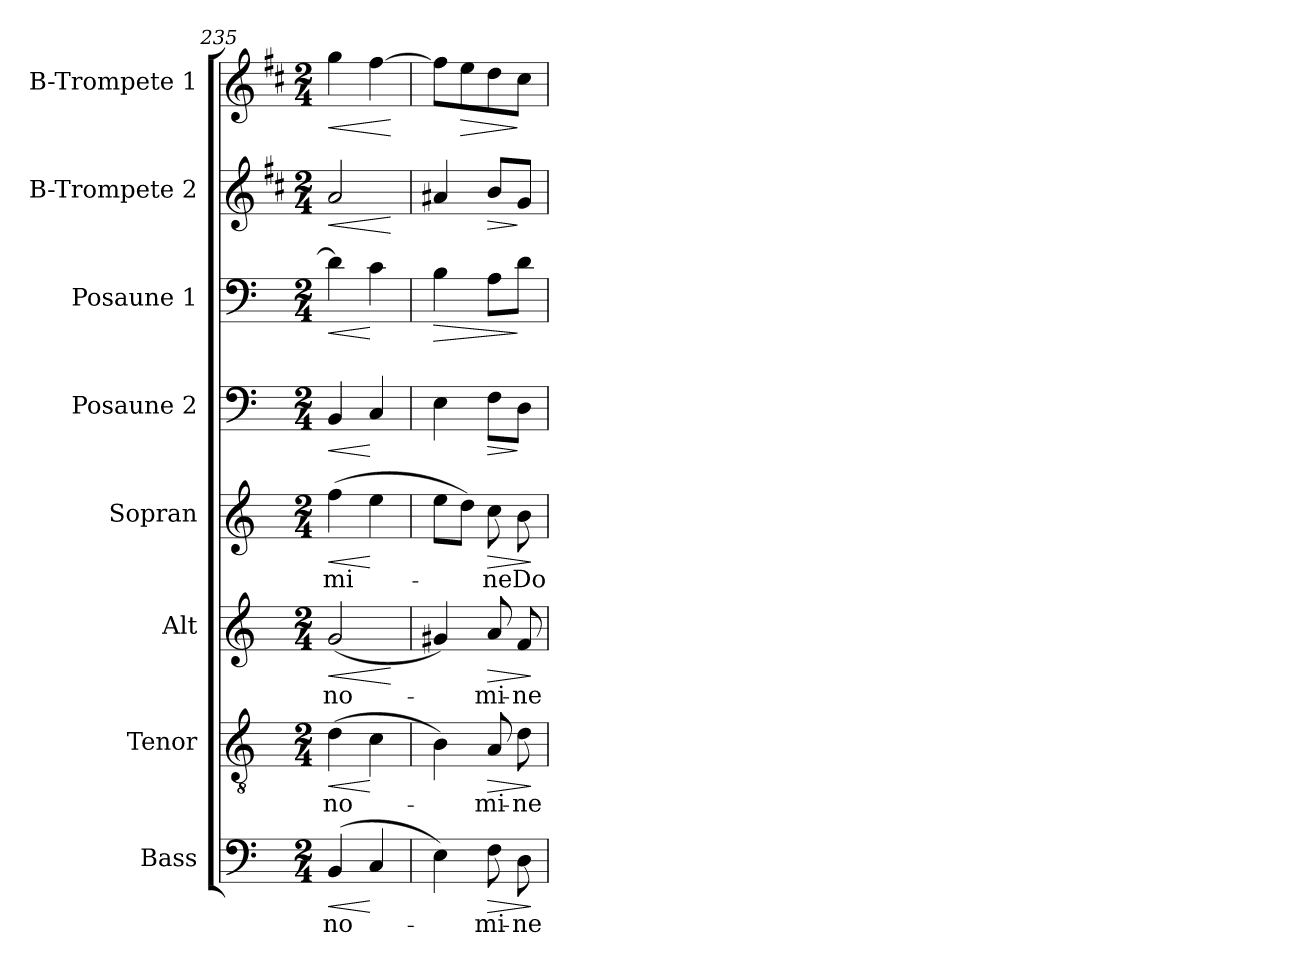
**kern	**text	**dynam	**kern	**text	**dynam	**kern	**text	**dynam	**kern	**text	**dynam	**kern	**dynam	**kern	**dynam	**kern	**dynam	**kern	**dynam
*part8	*part8	*part8	*part7	*part7	*part7	*part6	*part6	*part6	*part5	*part5	*part5	*part4	*part4	*part3	*part3	*part2	*part2	*part1	*part1
*staff8	*staff8	*staff8	*staff7	*staff7	*staff7	*staff6	*staff6	*staff6	*staff5	*staff5	*staff5	*staff4	*staff4	*staff3	*staff3	*staff2	*staff2	*staff1	*staff1
*I"Bass	*	*	*I"Tenor	*	*	*I"Alt	*	*	*I"Sopran	*	*	*I"Posaune 2	*	*I"Posaune 1	*	*I"B-Trompete 2	*	*I"B-Trompete 1	*
*I'B.	*	*	*I'T.	*	*	*I'A.	*	*	*I'S.	*	*	*I'Pos. 2	*	*I'Pos. 1	*	*I'B Trp. 2	*	*I'B Trp. 1	*
*clefF4	*	*	*clefGv2	*	*	*clefG2	*	*	*clefG2	*	*	*clefF4	*	*clefF4	*	*clefG2	*	*clefG2	*
*	*	*	*	*	*	*	*	*	*	*	*	*	*	*	*	*ITrd1c2	*	*ITrd1c2	*
*k[]	*	*	*k[]	*	*	*k[]	*	*	*k[]	*	*	*k[]	*	*k[]	*	*k[]	*	*k[]	*
*C:	*	*	*C:	*	*	*C:	*	*	*C:	*	*	*C:	*	*C:	*	*C:	*	*C:	*
*M2/4	*	*	*M2/4	*	*	*M2/4	*	*	*M2/4	*	*	*M2/4	*	*M2/4	*	*M2/4	*	*M2/4	*
=235	=235	=235	=235	=235	=235	=235	=235	=235	=235	=235	=235	=235	=235	=235	=235	=235	=235	=235	=235
!	!LO:LY:b	!LO:HP:b	!	!LO:LY:b	!LO:HP:b	!	!LO:LY:b	!LO:HP:b	!	!LO:LY:b	!LO:HP:b	!	!LO:HP:b	!	!LO:HP:b	!	!LO:HP:b	!	!LO:HP:b
(<4BB/	no-	<	(>4d\	no-	<	(<2g/	no-	<	(>4ff\	-mi-	<	4BB/	<	4d\]	<	2g/	<	4ff\	<
4C/	.	[	4c\	.	[	.	.	.	4ee\	.	[	4C/	[	4c\	[	.	.	[4ee\	.
.	.	.	.	.	.	.	.	[	.	.	.	.	.	.	.	.	[	.	[
=236	=236	=236	=236	=236	=236	=236	=236	=236	=236	=236	=236	=236	=236	=236	=236	=236	=236	=236	=236
!	!	!	!	!	!	!	!	!	!	!	!	!	!	!	!LO:HP:b	!	!	!	!
4E\)	.	.	4B\)	.	.	4g#X/)	.	.	8ee\L	.	.	4E\	.	4B\	>	4g#X/	.	8ee\L]	.
!	!	!	!	!	!	!	!	!	!	!	!	!	!	!	!	!	!	!	!LO:HP:b
.	.	.	.	.	.	.	.	.	8dd\J)	.	.	.	.	.	.	.	.	8dd\	>
!	!LO:LY:b	!LO:HP:b	!	!LO:LY:b	!LO:HP:b	!	!LO:LY:b	!LO:HP:b	!	!LO:LY:b	!LO:HP:b	!	!LO:HP:b	!	!	!	!LO:HP:b	!	!
8F\	-mi-	>	8A/	-mi-	>	8a/	-mi-	>	8cc\	-ne	>	8F\L	>	8A\L	.	8a/L	>	8cc\	.
!	!LO:LY:b	!	!	!LO:LY:b	!	!	!LO:LY:b	!	!	!LO:LY:b	!	!	!	!	!	!	!	!	!
8D\	-ne	.	8d\	-ne	.	8f/	-ne	.	8b\	Do-	.	8D\J	]	8d\J	]	8f/J	]	8b\J	]
.	.	]	.	.	]	.	.	]	.	.	]	.	.	.	.	.	.	.	.
=	=	=	=	=	=	=	=	=	=	=	=	=	=	=	=	=	=	=	=
*-	*-	*-	*-	*-	*-	*-	*-	*-	*-	*-	*-	*-	*-	*-	*-	*-	*-	*-	*-
